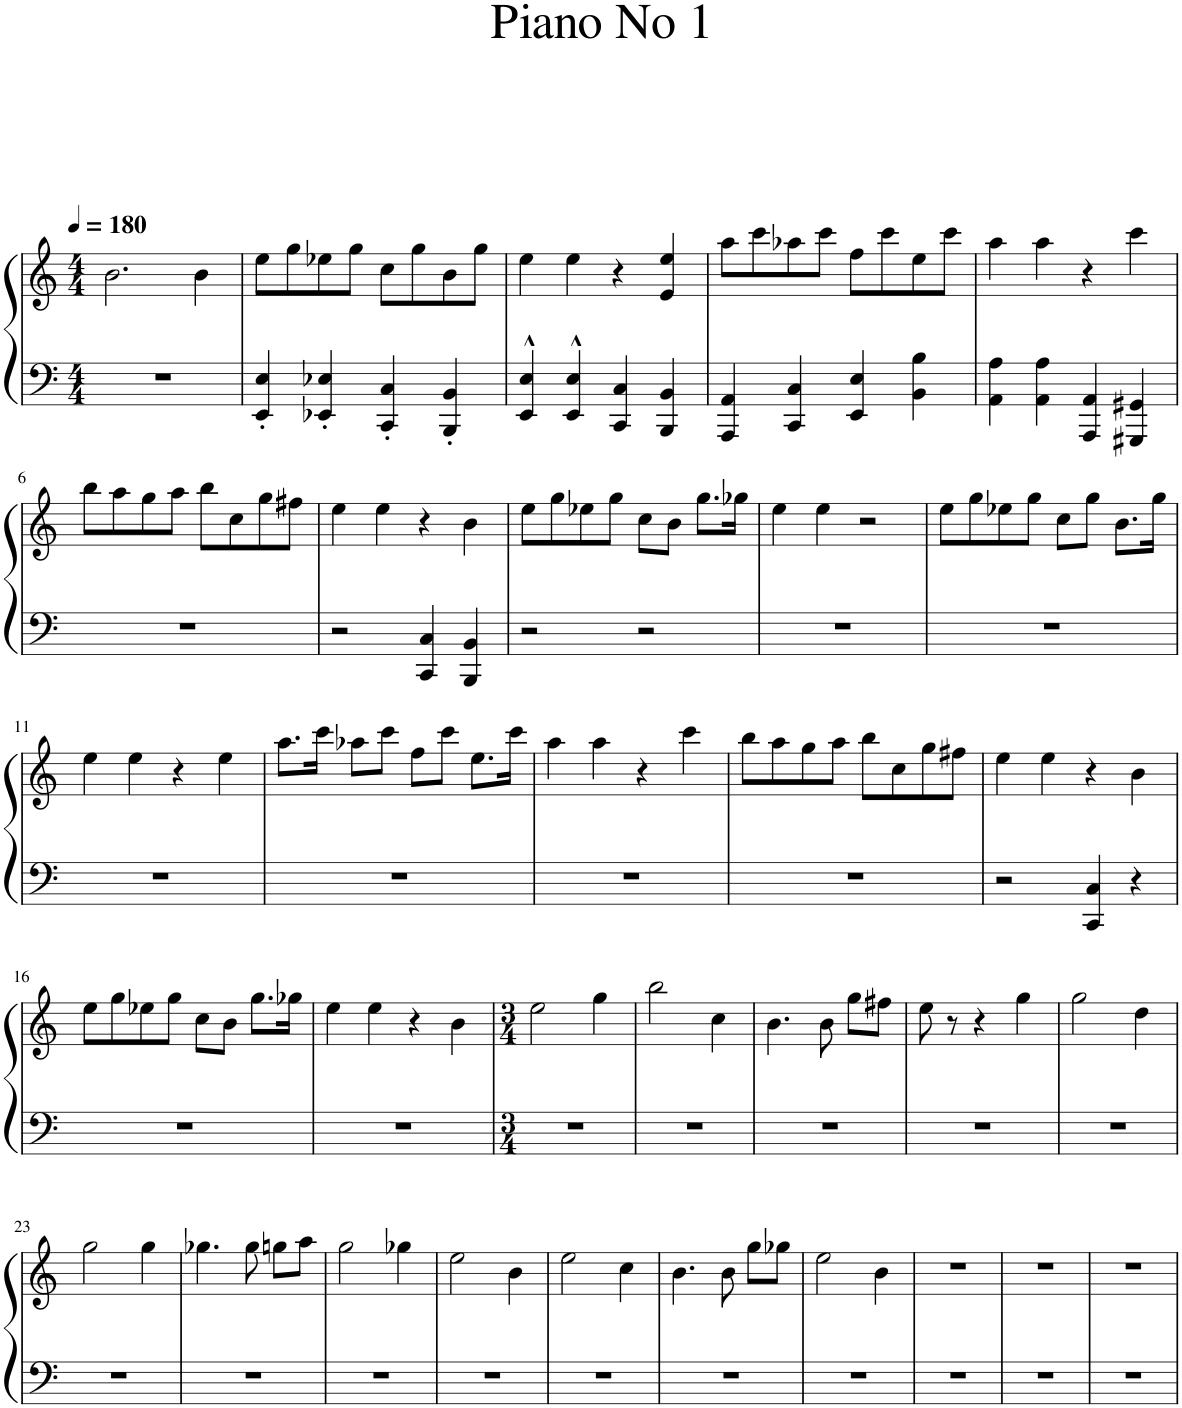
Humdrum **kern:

**kern	**kern
*part1	*part1
*staff2	*staff1
*I"Piano	*
*I'Pno.	*
*clefF4	*clefG2
*k[]	*k[]
*M4/4	*M4/4
*MM180	*MM180
=1	=1
1r	2.b\
.	4b\
=2	=2
4EE/' 4E/'	8ee\L
.	8gg\
4EE-X/' 4E-X/'	8ee-X\
.	8gg\J
4CC/' 4C/'	8cc\L
.	8gg\
4BBB/' 4BB/'	8b\
.	8gg\J
=3	=3
4EE/^^ 4E/^^	4ee\
4EE/^^ 4E/^^	4ee\
4CC/ 4C/	4r
4BBB/ 4BB/	4e/ 4ee/
=4	=4
4AAA/ 4AA/	8aa\L
.	8ccc\
4CC/ 4C/	8aa-X\
.	8ccc\J
4EE/ 4E/	8ff\L
.	8ccc\
4BB\ 4B\	8ee\
.	8ccc\J
=5	=5
4AA\ 4A\	4aa\
4AA\ 4A\	4aa\
4AAA/ 4AA/	4r
4GGG#X/ 4GG#X/	4ccc\
!!LO:LB:g=z
=6	=6
1r	8bb\L
.	8aa\
.	8gg\
.	8aa\J
.	8bb\L
.	8cc\
.	8gg\
.	8ff#X\J
=7	=7
2r	4ee\
.	4ee\
4CC/ 4C/	4r
4BBB/ 4BB/	4b\
=8	=8
2r	8ee\L
.	8gg\
.	8ee-X\
.	8gg\J
2r	8cc\L
.	8b\J
.	8.gg\L
.	16gg-X\Jk
=9	=9
1r	4ee\
.	4ee\
.	2r
=10	=10
1r	8ee\L
.	8gg\
.	8ee-X\
.	8gg\J
.	8cc\L
.	8gg\J
.	8.b\L
.	16gg\Jk
!!LO:LB:g=z
=11	=11
1r	4ee\
.	4ee\
.	4r
.	4ee\
=12	=12
1r	8.aa\L
.	16ccc\Jk
.	8aa-X\L
.	8ccc\J
.	8ff\L
.	8ccc\J
.	8.ee\L
.	16ccc\Jk
=13	=13
1r	4aa\
.	4aa\
.	4r
.	4ccc\
=14	=14
1r	8bb\L
.	8aa\
.	8gg\
.	8aa\J
.	8bb\L
.	8cc\
.	8gg\
.	8ff#X\J
=15	=15
2r	4ee\
.	4ee\
4CC/ 4C/	4r
4r	4b\
!!LO:LB:g=z
=16	=16
1r	8ee\L
.	8gg\
.	8ee-X\
.	8gg\J
.	8cc\L
.	8b\J
.	8.gg\L
.	16gg-X\Jk
=17	=17
1r	4ee\
.	4ee\
.	4r
.	4b\
=18	=18
*M3/4	*M3/4
2.r	2ee\
.	4gg\
=19	=19
2.r	2bb\
.	4cc\
=20	=20
2.r	4.b\
.	8b\
.	8gg\L
.	8ff#X\J
=21	=21
2.r	8ee\
.	8r
.	4r
.	4gg\
=22	=22
2.r	2gg\
.	4dd\
!!LO:LB:g=z
=23	=23
2.r	2gg\
.	4gg\
=24	=24
2.r	4.gg-X\
.	8gg-\
.	8ggn\L
.	8aa\J
=25	=25
2.r	2gg\
.	4gg-X\
=26	=26
2.r	2ee\
.	4b\
=27	=27
2.r	2ee\
.	4cc\
=28	=28
2.r	4.b\
.	8b\
.	8gg\L
.	8gg-X\J
=29	=29
2.r	2ee\
.	4b\
=30	=30
2.r	2.r
=31	=31
2.r	2.r
=32	=32
2.r	2.r
=	=
*-	*-
